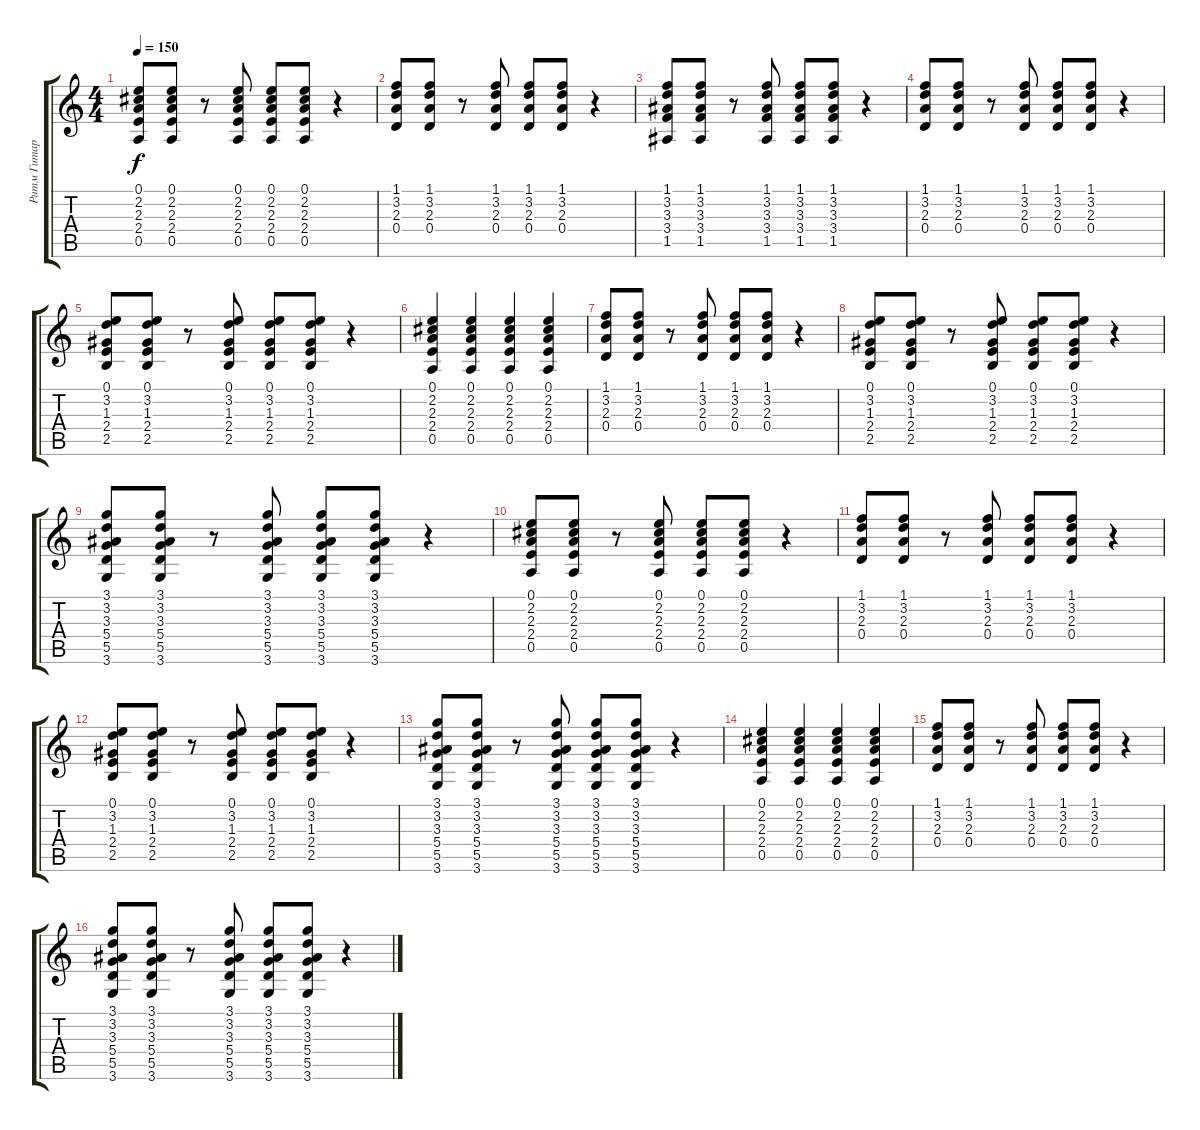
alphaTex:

\track ("Ритм Гитара" "Ритм Гитар") {instrument acousticguitarsteel}
\staff {score tabs}
\tuning (E4 B3 G3 D3 A2 E2) {hide}
\ts (4 4)
\tempo 150
\clef g2
\ks c
(0.1 2.2 2.3 2.4 0.5).8{dy f} (0.1 2.2 2.3 2.4 0.5).8 r.8 (0.1 2.2 2.3 2.4 0.5).8 (0.1 2.2 2.3 2.4 0.5).8 (0.1 2.2 2.3 2.4 0.5).8 r.4 |
(1.1 3.2 2.3 0.4).8 (1.1 3.2 2.3 0.4).8 r.8 (1.1 3.2 2.3 0.4).8 (1.1 3.2 2.3 0.4).8 (1.1 3.2 2.3 0.4).8 r.4 |
(1.1 3.2 3.3 3.4 1.5).8 (1.1 3.2 3.3 3.4 1.5).8 r.8 (1.1 3.2 3.3 3.4 1.5).8 (1.1 3.2 3.3 3.4 1.5).8 (1.1 3.2 3.3 3.4 1.5).8 r.4 |
(1.1 3.2 2.3 0.4).8 (1.1 3.2 2.3 0.4).8 r.8 (1.1 3.2 2.3 0.4).8 (1.1 3.2 2.3 0.4).8 (1.1 3.2 2.3 0.4).8 r.4 |
(0.1 3.2 1.3 2.4 2.5).8 (0.1 3.2 1.3 2.4 2.5).8 r.8 (0.1 3.2 1.3 2.4 2.5).8 (0.1 3.2 1.3 2.4 2.5).8 (0.1 3.2 1.3 2.4 2.5).8 r.4 |
(0.1 2.2 2.3 2.4 0.5).4 (0.1 2.2 2.3 2.4 0.5).4 (0.1 2.2 2.3 2.4 0.5).4 (0.1 2.2 2.3 2.4 0.5).4 |
(1.1 3.2 2.3 0.4).8 (1.1 3.2 2.3 0.4).8 r.8 (1.1 3.2 2.3 0.4).8 (1.1 3.2 2.3 0.4).8 (1.1 3.2 2.3 0.4).8 r.4 |
(0.1 3.2 1.3 2.4 2.5).8 (0.1 3.2 1.3 2.4 2.5).8 r.8 (0.1 3.2 1.3 2.4 2.5).8 (0.1 3.2 1.3 2.4 2.5).8 (0.1 3.2 1.3 2.4 2.5).8 r.4 |
(3.1 3.2 3.3 5.4 5.5 3.6).8 (3.1 3.2 3.3 5.4 5.5 3.6).8 r.8 (3.1 3.2 3.3 5.4 5.5 3.6).8 (3.1 3.2 3.3 5.4 5.5 3.6).8 (3.1 3.2 3.3 5.4 5.5 3.6).8 r.4 |
(0.1 2.2 2.3 2.4 0.5).8 (0.1 2.2 2.3 2.4 0.5).8 r.8 (0.1 2.2 2.3 2.4 0.5).8 (0.1 2.2 2.3 2.4 0.5).8 (0.1 2.2 2.3 2.4 0.5).8 r.4 |
(1.1 3.2 2.3 0.4).8 (1.1 3.2 2.3 0.4).8 r.8 (1.1 3.2 2.3 0.4).8 (1.1 3.2 2.3 0.4).8 (1.1 3.2 2.3 0.4).8 r.4 |
(0.1 3.2 1.3 2.4 2.5).8 (0.1 3.2 1.3 2.4 2.5).8 r.8 (0.1 3.2 1.3 2.4 2.5).8 (0.1 3.2 1.3 2.4 2.5).8 (0.1 3.2 1.3 2.4 2.5).8 r.4 |
(3.1 3.2 3.3 5.4 5.5 3.6).8 (3.1 3.2 3.3 5.4 5.5 3.6).8 r.8 (3.1 3.2 3.3 5.4 5.5 3.6).8 (3.1 3.2 3.3 5.4 5.5 3.6).8 (3.1 3.2 3.3 5.4 5.5 3.6).8 r.4 |
(0.1 2.2 2.3 2.4 0.5).4 (0.1 2.2 2.3 2.4 0.5).4 (0.1 2.2 2.3 2.4 0.5).4 (0.1 2.2 2.3 2.4 0.5).4 |
(1.1 3.2 2.3 0.4).8 (1.1 3.2 2.3 0.4).8 r.8 (1.1 3.2 2.3 0.4).8 (1.1 3.2 2.3 0.4).8 (1.1 3.2 2.3 0.4).8 r.4 |
(3.1 3.2 3.3 5.4 5.5 3.6).8 (3.1 3.2 3.3 5.4 5.5 3.6).8 r.8 (3.1 3.2 3.3 5.4 5.5 3.6).8 (3.1 3.2 3.3 5.4 5.5 3.6).8 (3.1 3.2 3.3 5.4 5.5 3.6).8 r.4
